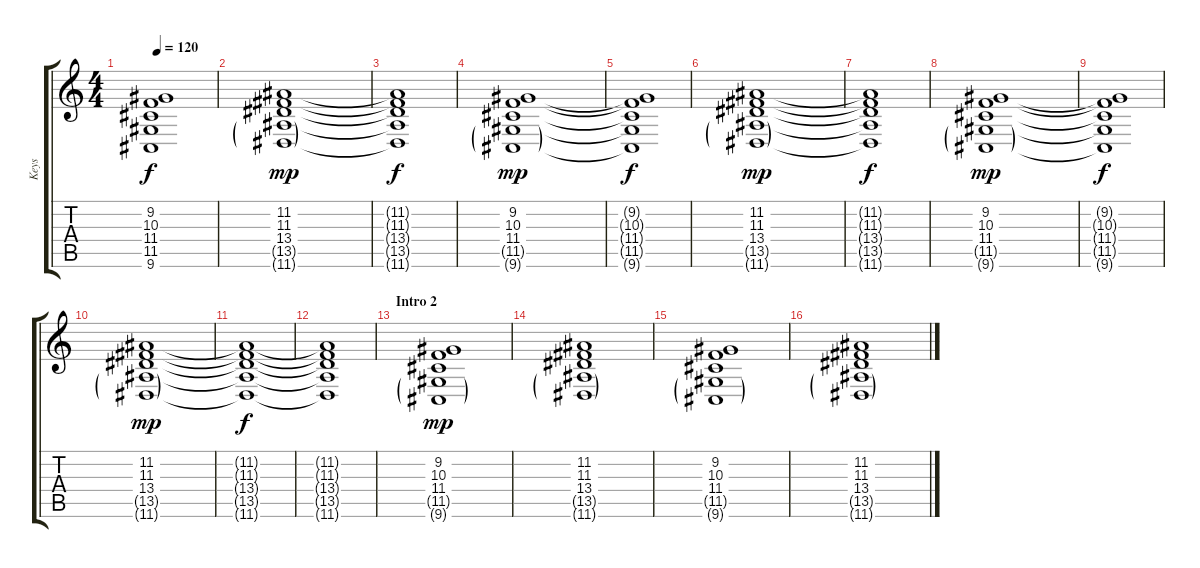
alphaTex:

\track ("Keys" "Keys") {instrument stringensemble2}
\staff {score tabs}
\tuning (E4 B3 G3 D3 A2 E2) {hide}
\ts (4 4)
\tempo 120
\clef g2
\ks c
(9.2{t} 10.3{t} 11.4{t} 11.5{t} 9.6{t}).1{dy f} |
(11.2 11.3 13.4 13.5{g} 11.6{g}).1{dy mp} |
(11.2{t} 11.3{t} 13.4{t} 13.5{t} 11.6{t}).1{dy f} |
(9.2 10.3 11.4 11.5{g} 9.6{g}).1{dy mp} |
(9.2{t} 10.3{t} 11.4{t} 11.5{t} 9.6{t}).1{dy f} |
(11.2 11.3 13.4 13.5{g} 11.6{g}).1{dy mp} |
(11.2{t} 11.3{t} 13.4{t} 13.5{t} 11.6{t}).1{dy f} |
(9.2 10.3 11.4 11.5{g} 9.6{g}).1{dy mp} |
(9.2{t} 10.3{t} 11.4{t} 11.5{t} 9.6{t}).1{dy f} |
(11.2 11.3 13.4 13.5{g} 11.6{g}).1{dy mp} |
(11.2{t} 11.3{t} 13.4{t} 13.5{t} 11.6{t}).1{dy f} |
(11.2{t} 11.3{t} 13.4{t} 13.5{t} 11.6{t}).1 |
\section ("" "Intro 2")
(9.2 10.3 11.4 11.5{g} 9.6{g}).1{dy mp} |
(11.2 11.3 13.4 13.5{g} 11.6{g}).1 |
(9.2 10.3 11.4 11.5{g} 9.6{g}).1 |
(11.2 11.3 13.4 13.5{g} 11.6{g}).1
